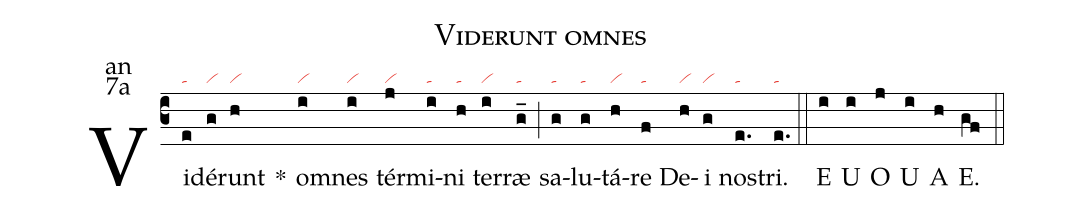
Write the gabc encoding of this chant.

name:Viderunt omnes;
office-part:an;
mode:7a;
nabc-lines:1;
%%
(c3) Vi(e|ta)dé(g|vi)runt(h|vi) <sp>*</sp>() om(i|vi)nes(i|vi) tér(j|vi)mi(i|ta)ni(h|ta) ter(i|vi)ræ(g_|ta) (;) sa(g|ta)lu(g|ta)tá(h|vi)re(f|ta) De(h|vi)i(g|vi) nos(e.|ta)tri.(e.|ta) (::)

<eu>E(i) U(i) O(j) U(i) A(h) E.(gf) </eu>(::)
